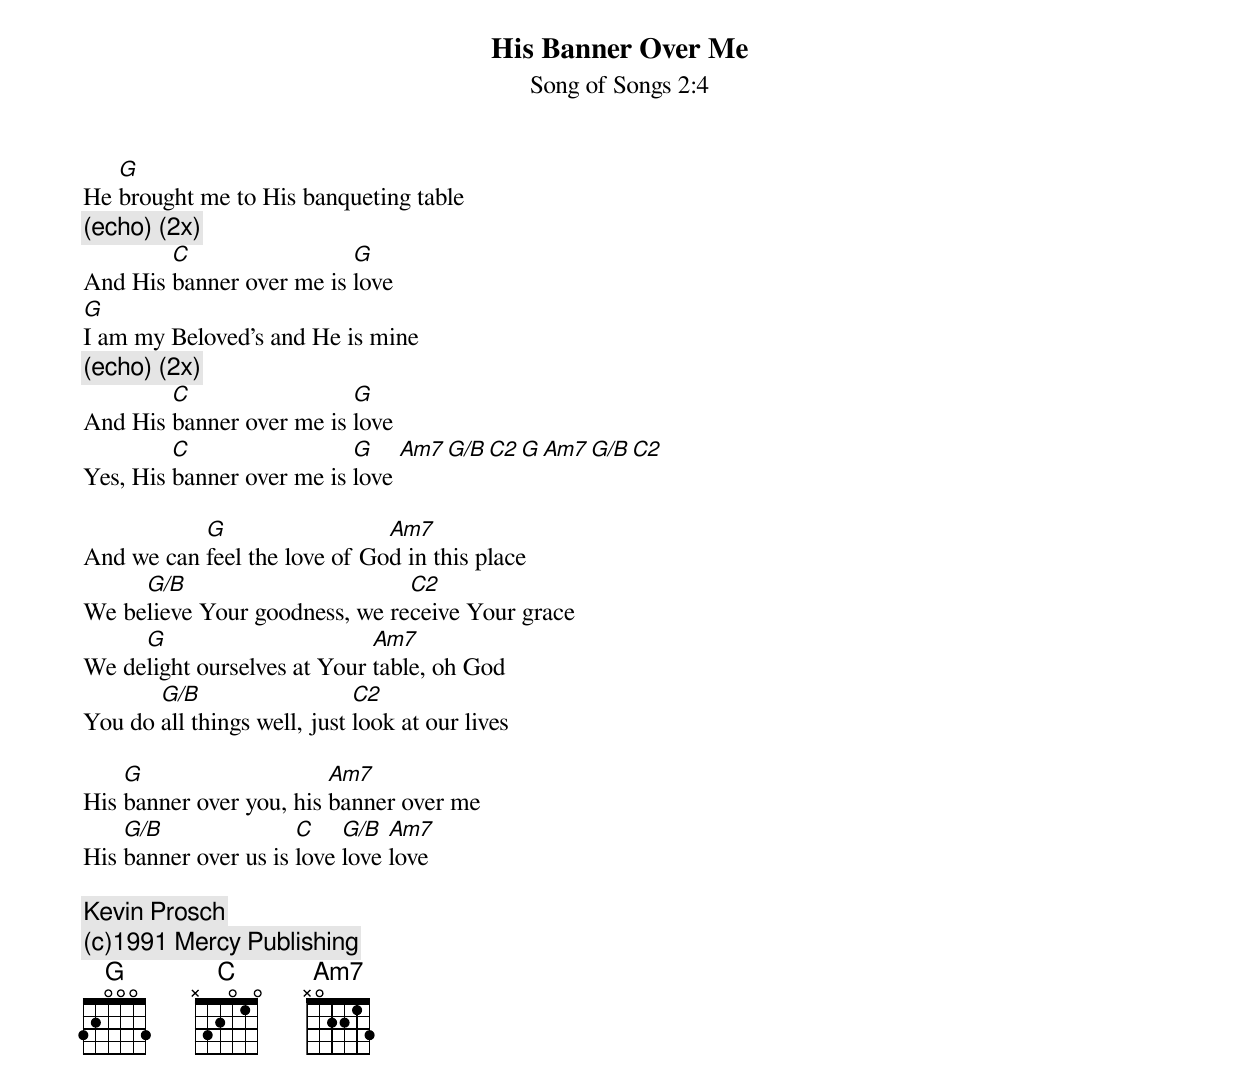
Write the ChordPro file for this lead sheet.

{title:His Banner Over Me}
{subtitle:Song of Songs 2:4}
He [G]brought me to His banqueting table
{comment:(echo) (2x)}
And His [C]banner over me is [G]love
[G]I am my Beloved's and He is mine
{comment:(echo) (2x)}
And His [C]banner over me is [G]love
Yes, His [C]banner over me is [G]love [Am7][G/B][C2][G][Am7][G/B][C2]

And we can [G]feel the love of Go[Am7]d in this place
We be[G/B]lieve Your goodness, we re[C2]ceive Your grace
We de[G]light ourselves at Your [Am7]table, oh God
You do [G/B]all things well, just [C2]look at our lives

His [G]banner over you, his [Am7]banner over me
His [G/B]banner over us is [C]love [G/B]love [Am7]love

{comment:Kevin Prosch}
{comment:(c)1991 Mercy Publishing}
